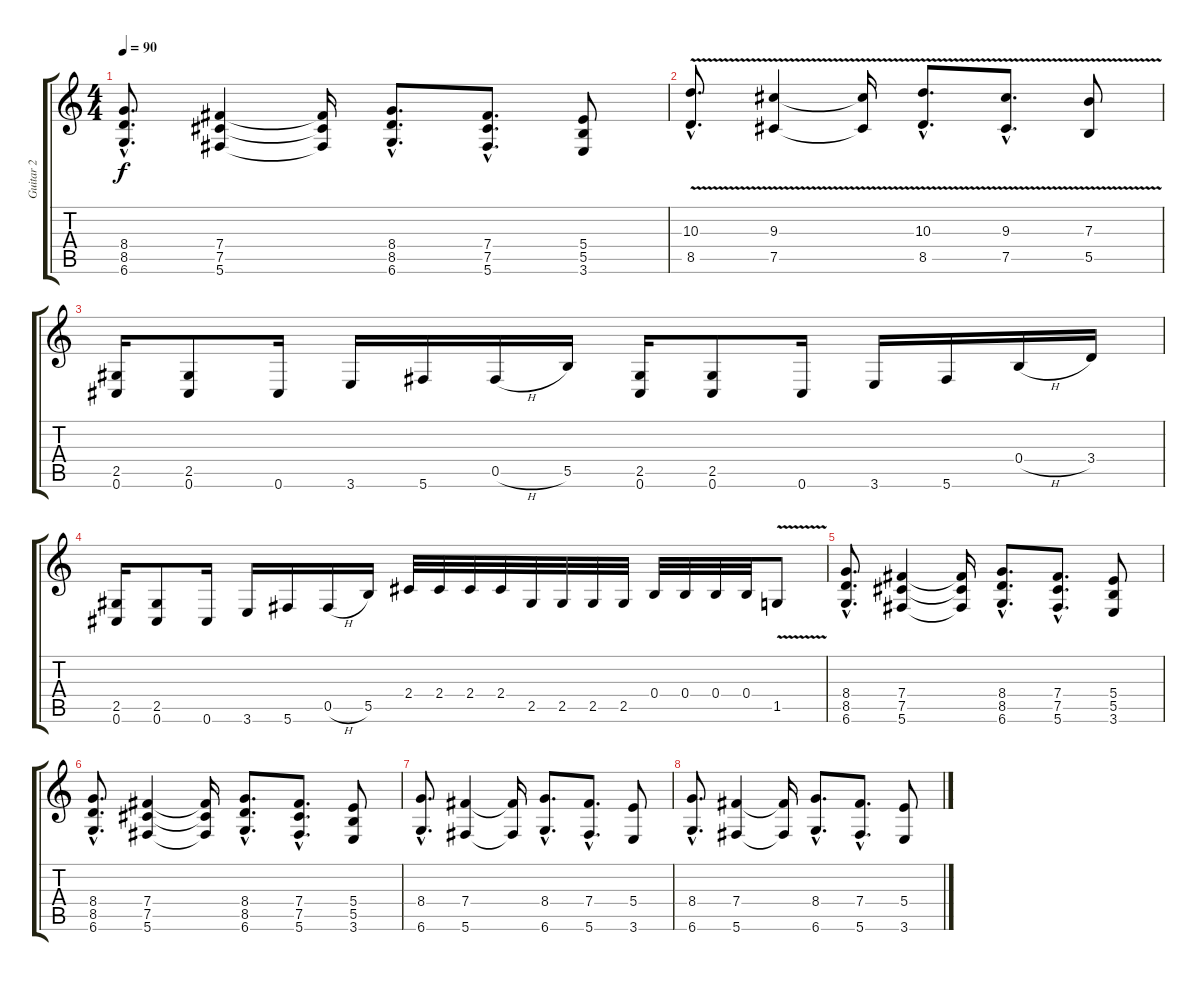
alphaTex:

\track ("Guitar 2" "Guitar 2") {instrument distortionguitar}
\staff {score tabs}
\tuning (Db4 Ab3 E3 B2 Gb2 Db2) {hide}
\ts (4 4)
\tempo 90
\clef g2
\ks c
(8.4{hac} 8.5{hac} 6.6{hac}).8{d dy f} (7.4 7.5 5.6).4 (7.4{t} 7.5{t} 5.6{t}).16 (8.4{hac} 8.5{hac} 6.6{hac}).8{d} (7.4{hac} 7.5{hac} 5.6{hac}).8{d} (5.4 5.5 3.6).8 |
(10.3{hac} 8.5{v hac}).8{d} (9.3 7.5{v}).4 (9.3{t} 7.5{t}).16 (10.3{hac} 8.5{v hac}).8{d} (9.3{hac} 7.5{v hac}).8{d} (7.3 5.5{v}).8 |
(2.5 0.6).16 (2.5 0.6).8 0.6.16 3.6.16 5.6.16 0.5{h}.16 5.5.16 (2.5 0.6).16 (2.5 0.6).8 0.6.16 3.6.16 5.6.16 0.4{h}.16 3.4.16 |
(2.5 0.6).16 (2.5 0.6).8 0.6.16 3.6.16 5.6.16 0.5{h}.16 5.5.16 2.4.32 2.4.32 2.4.32 2.4.32 2.5.32 2.5.32 2.5.32 2.5.32 0.4.32 0.4.32 0.4.32 0.4.32 1.5{v}.8 |
(8.4{hac} 8.5{hac} 6.6{hac}).8{d} (7.4 7.5 5.6).4 (7.4{t} 7.5{t} 5.6{t}).16 (8.4{hac} 8.5{hac} 6.6{hac}).8{d} (7.4{hac} 7.5{hac} 5.6{hac}).8{d} (5.4 5.5 3.6).8 |
(8.4{hac} 8.5{hac} 6.6{hac}).8{d} (7.4 7.5 5.6).4 (7.4{t} 7.5{t} 5.6{t}).16 (8.4{hac} 8.5{hac} 6.6{hac}).8{d} (7.4{hac} 7.5{hac} 5.6{hac}).8{d} (5.4 5.5 3.6).8 |
(8.4{hac} 6.6{hac}).8{d} (7.4 5.6).4 (7.4{t} 5.6{t}).16 (8.4{hac} 6.6{hac}).8{d} (7.4{hac} 5.6{hac}).8{d} (5.4 3.6).8 |
(8.4{hac} 6.6{hac}).8{d} (7.4 5.6).4 (7.4{t} 5.6{t}).16 (8.4{hac} 6.6{hac}).8{d} (7.4{hac} 5.6{hac}).8{d} (5.4 3.6).8
